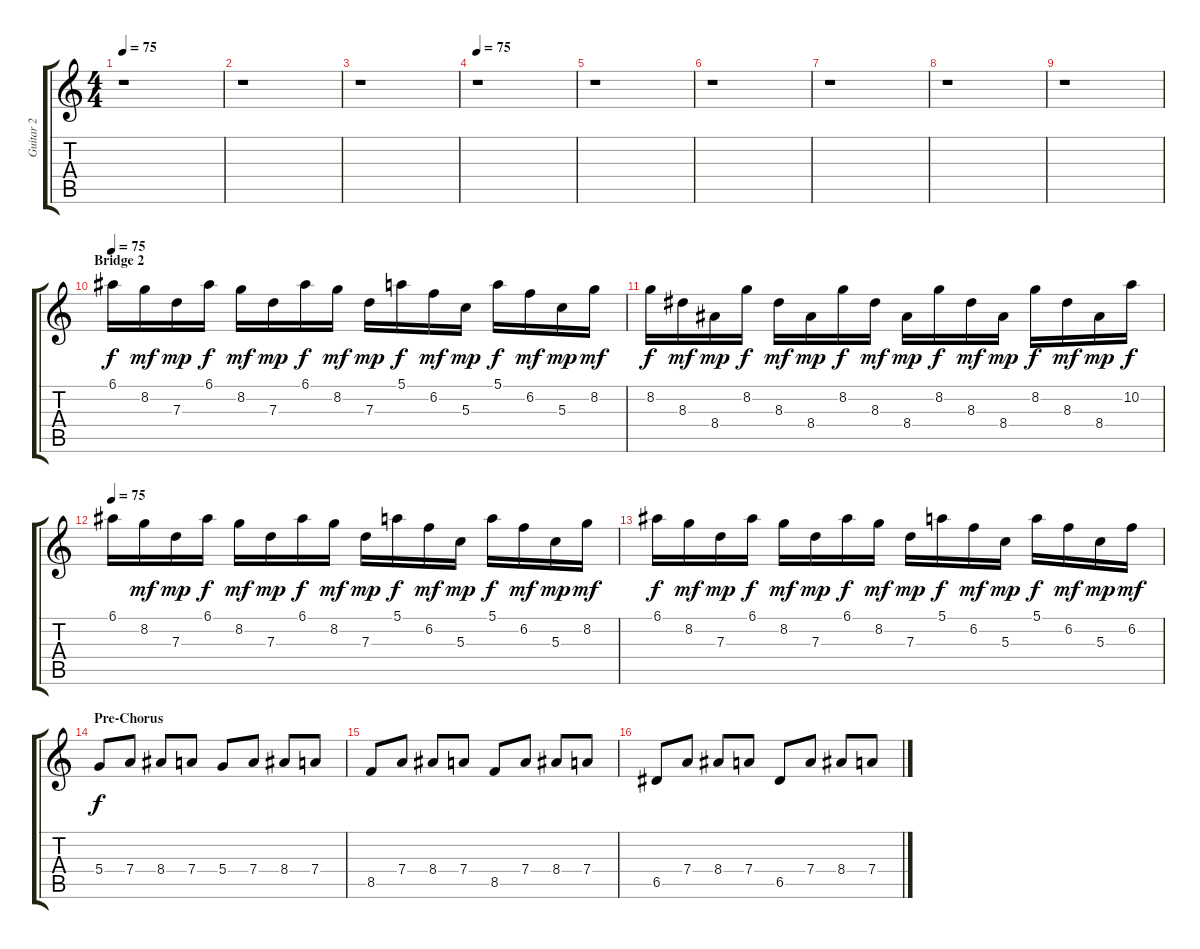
\track ("Guitar 2" "Guitar 2") {instrument distortionguitar}
\staff {score tabs}
\tuning (E4 B3 G3 D3 A2 E2) {hide}
\ts (4 4)
\tempo 75
\clef g2
\ks c
r.1{dy f} |
r.1 |
r.1 |
\tempo 75
r.1 |
r.1 |
r.1 |
r.1 |
r.1 |
r.1 |
\section ("" "Bridge 2")
\tempo 75
6.1.16{volume 14} 8.2.16{dy mf} 7.3.16{dy mp} 6.1.16{dy f} 8.2.16{dy mf} 7.3.16{dy mp} 6.1.16{dy f} 8.2.16{dy mf} 7.3.16{dy mp} 5.1.16{dy f} 6.2.16{dy mf} 5.3.16{dy mp} 5.1.16{dy f} 6.2.16{dy mf} 5.3.16{dy mp} 8.2.16{dy mf} |
8.2.16{dy f} 8.3.16{dy mf} 8.4.16{dy mp} 8.2.16{dy f} 8.3.16{dy mf} 8.4.16{dy mp} 8.2.16{dy f} 8.3.16{dy mf} 8.4.16{dy mp} 8.2.16{dy f} 8.3.16{dy mf} 8.4.16{dy mp} 8.2.16{dy f} 8.3.16{dy mf} 8.4.16{dy mp} 10.2.16{dy f} |
\tempo 75
6.1.16 8.2.16{dy mf} 7.3.16{dy mp} 6.1.16{dy f} 8.2.16{dy mf} 7.3.16{dy mp} 6.1.16{dy f} 8.2.16{dy mf} 7.3.16{dy mp} 5.1.16{dy f} 6.2.16{dy mf} 5.3.16{dy mp} 5.1.16{dy f} 6.2.16{dy mf} 5.3.16{dy mp} 8.2.16{dy mf} |
6.1.16{dy f} 8.2.16{dy mf} 7.3.16{dy mp} 6.1.16{dy f} 8.2.16{dy mf} 7.3.16{dy mp} 6.1.16{dy f} 8.2.16{dy mf} 7.3.16{dy mp} 5.1.16{dy f} 6.2.16{dy mf} 5.3.16{dy mp} 5.1.16{dy f} 6.2.16{dy mf} 5.3.16{dy mp} 6.2.16{dy mf} |
\section ("" "Pre-Chorus")
5.4.8{dy f} 7.4.8 8.4.8 7.4.8 5.4.8 7.4.8 8.4.8 7.4.8 |
8.5.8 7.4.8 8.4.8 7.4.8 8.5.8 7.4.8 8.4.8 7.4.8 |
6.5.8 7.4.8 8.4.8 7.4.8 6.5.8 7.4.8 8.4.8 7.4.8
